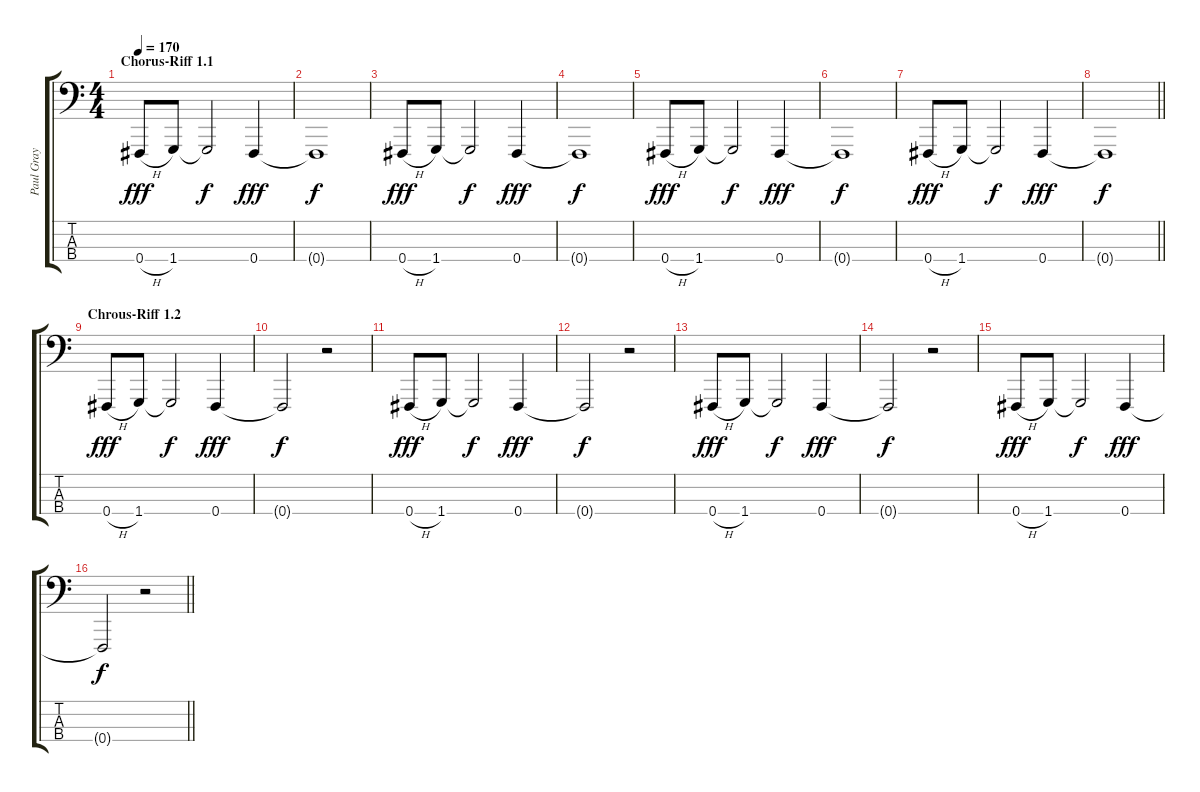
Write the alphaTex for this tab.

\track ("Paul Gray" "Paul Gray") {instrument electricbasspick}
\staff {score tabs}
\tuning (E2 B1 Gb1 Gb0) {hide}
\ts (4 4)
\section ("" "Chorus-Riff 1.1")
\tempo 170
\clef f4
\ks c
0.4{h}.8{dy fff} 1.4.8 1.4{t}.2{dy f} 0.4.4{dy fff} |
0.4{t}.1{dy f} |
0.4{h}.8{dy fff} 1.4.8 1.4{t}.2{dy f} 0.4.4{dy fff} |
0.4{t}.1{dy f} |
0.4{h}.8{dy fff} 1.4.8 1.4{t}.2{dy f} 0.4.4{dy fff} |
0.4{t}.1{dy f} |
0.4{h}.8{dy fff} 1.4.8 1.4{t}.2{dy f} 0.4.4{dy fff} |
\barLineRight lightlight
0.4{t}.1{dy f} |
\section ("" "Chrous-Riff 1.2")
0.4{h}.8{dy fff} 1.4.8 1.4{t}.2{dy f} 0.4.4{dy fff} |
0.4{t}.2{dy f} r.2 |
0.4{h}.8{dy fff} 1.4.8 1.4{t}.2{dy f} 0.4.4{dy fff} |
0.4{t}.2{dy f} r.2 |
0.4{h}.8{dy fff} 1.4.8 1.4{t}.2{dy f} 0.4.4{dy fff} |
0.4{t}.2{dy f} r.2 |
0.4{h}.8{dy fff} 1.4.8 1.4{t}.2{dy f} 0.4.4{dy fff} |
\barLineRight lightlight
0.4{t}.2{dy f} r.2
